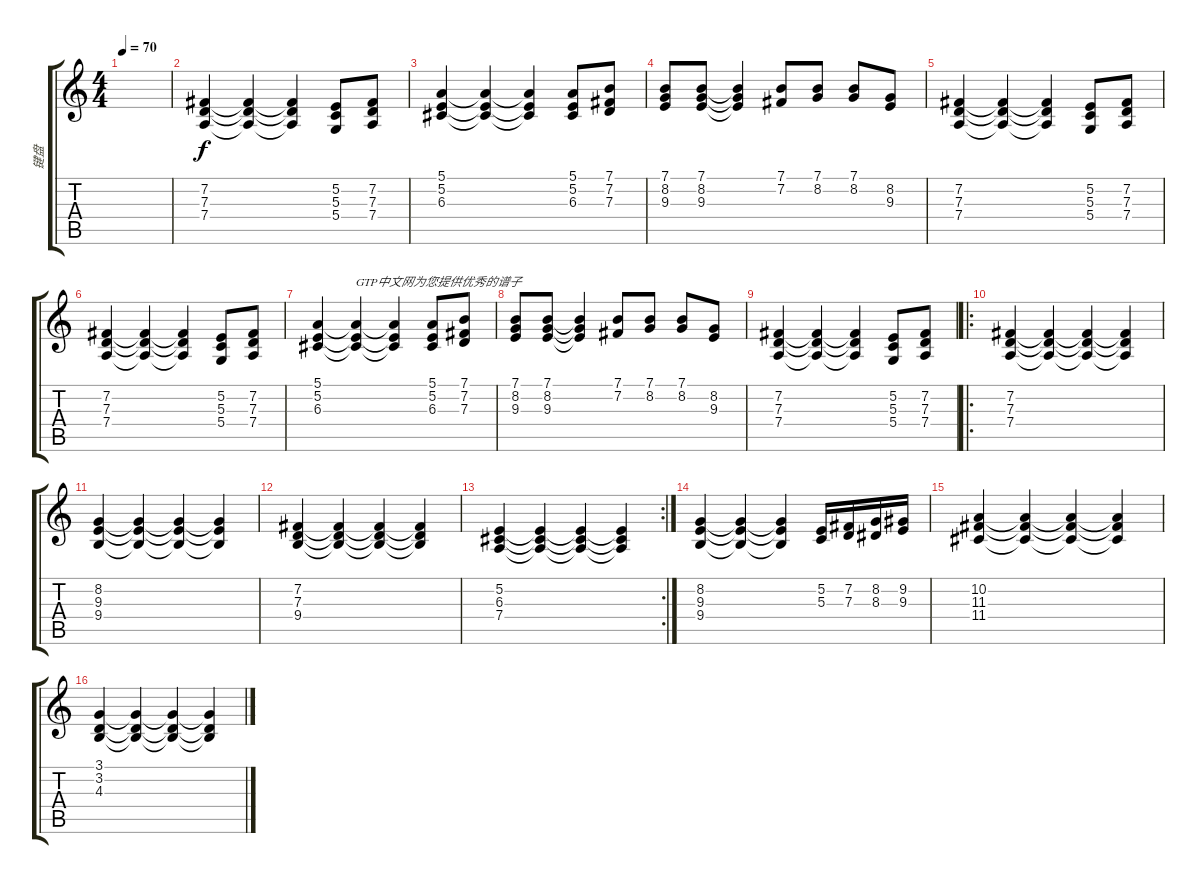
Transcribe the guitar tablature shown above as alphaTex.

\track ("键盘" "键盘") {instrument stringensemble1}
\staff {score tabs}
\tuning (E4 B3 G3 D3 A2 E2) {hide}
\ts (4 4)
\tempo 70
\clef g2
\ks c
|
(7.2 7.3 7.4).4 (7.2{t} 7.3{t} 7.4{t}).4 (7.2{t} 7.3{t} 7.4{t}).4 (5.2 5.3 5.4).8 (7.2 7.3 7.4).8 |
(5.1 5.2 6.3).4 (5.1{t} 5.2{t} 6.3{t}).4 (5.1{t} 5.2{t} 6.3{t}).4 (5.1 5.2 6.3).8 (7.1 7.2 7.3).8 |
(7.1 8.2 9.3).8 (7.1 8.2 9.3).8 (7.1{t} 8.2{t} 9.3{t}).4 (7.1 7.2).8 (7.1 8.2).8 (7.1 8.2).8 (8.2 9.3).8 |
(7.2 7.3 7.4).4 (7.2{t} 7.3{t} 7.4{t}).4 (7.2{t} 7.3{t} 7.4{t}).4 (5.2 5.3 5.4).8 (7.2 7.3 7.4).8 |
(7.2 7.3 7.4).4 (7.2{t} 7.3{t} 7.4{t}).4 (7.2{t} 7.3{t} 7.4{t}).4 (5.2 5.3 5.4).8 (7.2 7.3 7.4).8 |
(5.1 5.2 6.3).4 (5.1{t} 5.2{t} 6.3{t}).4{txt "GTP中文网为您提供优秀的谱子"} (5.1{t} 5.2{t} 6.3{t}).4 (5.1 5.2 6.3).8 (7.1 7.2 7.3).8 |
(7.1 8.2 9.3).8 (7.1 8.2 9.3).8 (7.1{t} 8.2{t} 9.3{t}).4 (7.1 7.2).8 (7.1 8.2).8 (7.1 8.2).8 (8.2 9.3).8 |
(7.2 7.3 7.4).4 (7.2{t} 7.3{t} 7.4{t}).4 (7.2{t} 7.3{t} 7.4{t}).4 (5.2 5.3 5.4).8 (7.2 7.3 7.4).8 |
\ro
(7.2 7.3 7.4).4 (7.2{t} 7.3{t} 7.4{t}).4 (7.2{t} 7.3{t} 7.4{t}).4 (7.2{t} 7.3{t} 7.4{t}).4 |
(8.2 9.3 9.4).4 (8.2{t} 9.3{t} 9.4{t}).4 (8.2{t} 9.3{t} 9.4{t}).4 (8.2{t} 9.3{t} 9.4{t}).4 |
(7.2 7.3 9.4).4 (7.2{t} 7.3{t} 9.4{t}).4 (7.2{t} 7.3{t} 9.4{t}).4 (7.2{t} 7.3{t} 9.4{t}).4 |
\rc 2
(5.2 6.3 7.4).4 (5.2{t} 6.3{t} 7.4{t}).4 (5.2{t} 6.3{t} 7.4{t}).4 (5.2{t} 6.3{t} 7.4{t}).4 |
(8.2 9.3 9.4).4 (8.2{t} 9.3{t} 9.4{t}).4 (8.2{t} 9.3{t} 9.4{t}).4 (5.2 5.3).16 (7.2 7.3).16 (8.2 8.3).16 (9.2 9.3).16 |
(10.2 11.3 11.4).4 (10.2{t} 11.3{t} 11.4{t}).4 (10.2{t} 11.3{t} 11.4{t}).4 (10.2{t} 11.3{t} 11.4{t}).4 |
(3.1 3.2 4.3).4 (3.1{t} 3.2{t} 4.3{t}).4 (3.1{t} 3.2{t} 4.3{t}).4 (3.1{t} 3.2{t} 4.3{t}).4
